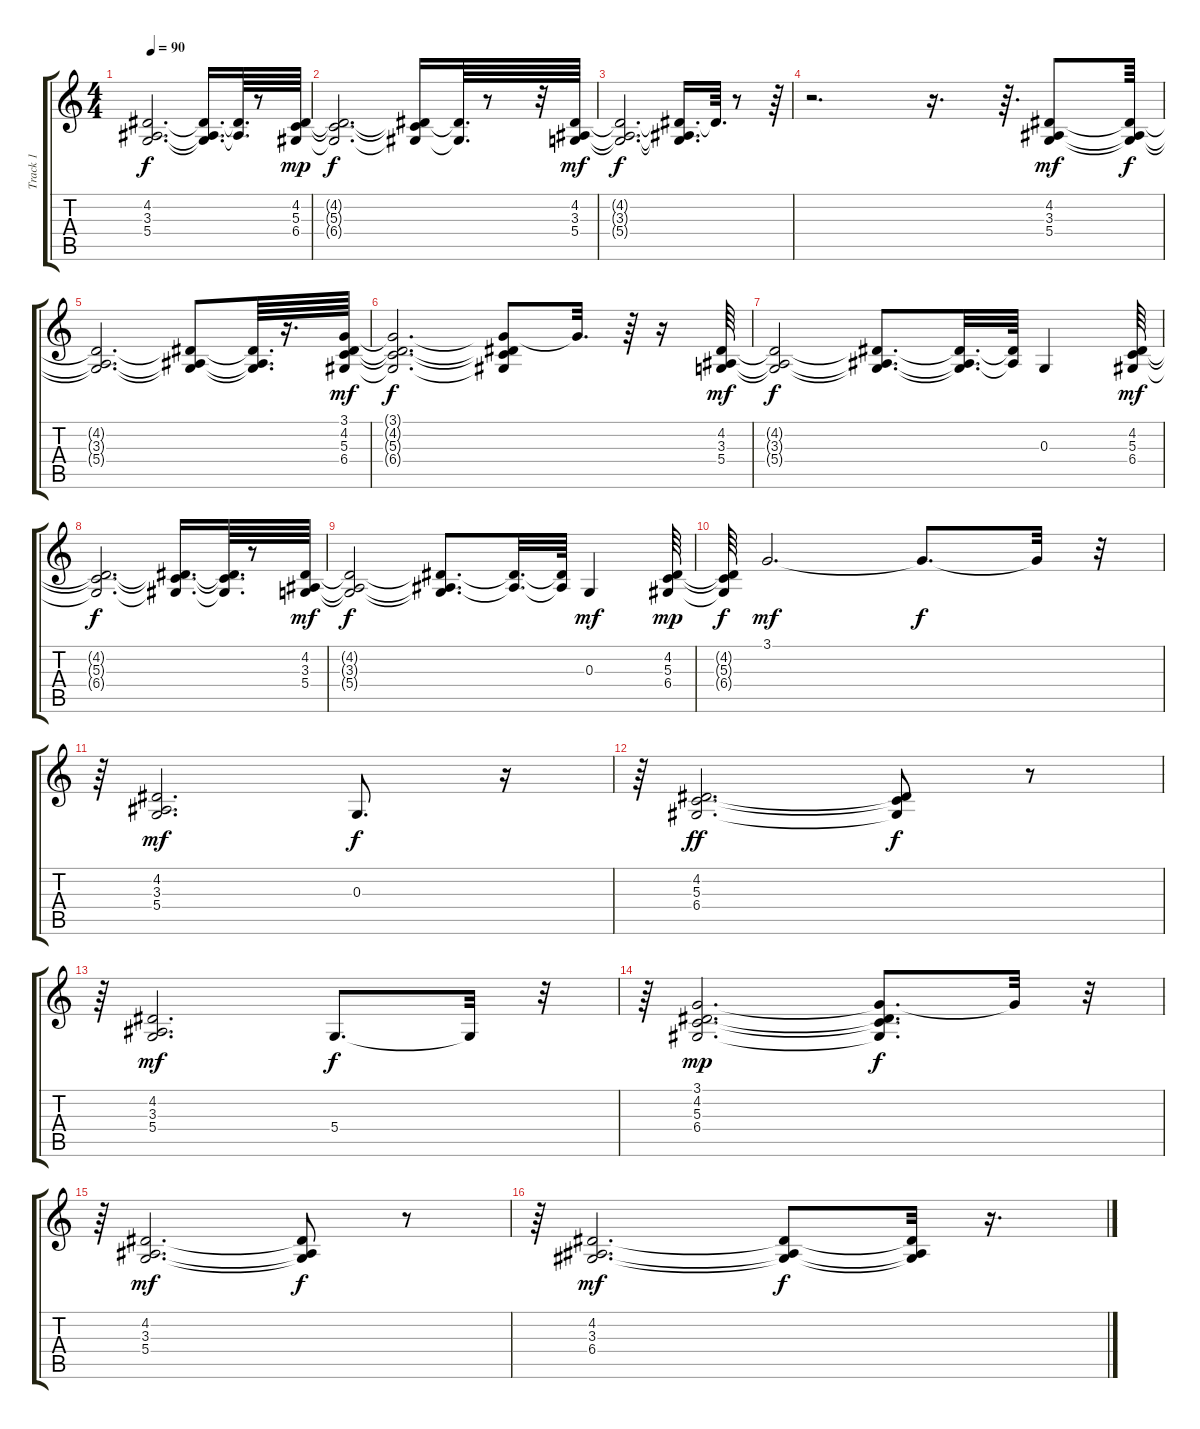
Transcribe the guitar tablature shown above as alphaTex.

\track ("Track 1" "Track 1") {instrument electricpiano2}
\staff {score tabs}
\tuning (E4 B3 G3 D3 A2 E2) {hide}
\ts (4 4)
\tempo 90
\clef g2
\ks c
(4.2{t} 3.3{t} 5.4{t}).2{d dy f} (4.2{t} 3.3{t} 5.4{t}).16{d} (4.2{t} 3.3{t}).64{d} r.8 (4.2 5.3 6.4).64{dy mp} |
(4.2{t} 5.3{t} 6.4{t}).2{d dy f} (4.2{t} 5.3{t} 6.4{t}).16 (4.2{t} 6.4{t}).64{d} r.8 r.32 (4.2 3.3 5.4).64{dy mf} |
(4.2{t} 3.3{t} 5.4{t}).2{d dy f} (4.2{t} 3.3{t} 5.4{t}).16{d} 4.2{t}.64{d} r.8 r.64 |
r.2{d} r.16{d} r.64{d} (4.2 3.3 5.4).8{dy mf} (4.2{t} 3.3{t} 5.4{t}).64{dy f} |
(4.2{t} 3.3{t} 5.4{t}).2{d} (4.2{t} 3.3{t} 5.4{t}).8 (4.2{t} 3.3{t} 5.4{t}).64{d} r.16{d} (3.1 4.2 5.3 6.4).64{dy mf} |
(3.1{t} 4.2{t} 5.3{t} 6.4{t}).2{d dy f} (3.1{t} 4.2{t} 5.3{t} 6.4{t}).8 3.1{t}.32{d} r.64 r.16 (4.2 3.3 5.4).64{dy mf} |
(4.2{t} 3.3{t} 5.4{t}).2{dy f} (4.2{t} 3.3{t} 5.4{t}).8{d} (4.2{t} 3.3{t} 5.4{t}).32{d} (4.2{t} 3.3{t}).64 0.3.4 (4.2 5.3 6.4).64{dy mf} |
(4.2{t} 5.3{t} 6.4{t}).2{d dy f} (4.2{t} 5.3{t} 6.4{t}).16{d} (4.2{t} 5.3{t} 6.4{t}).64{d} r.8 (4.2 3.3 5.4).64{dy mf} |
(4.2{t} 3.3{t} 5.4{t}).2{dy f} (4.2{t} 3.3{t} 5.4{t}).8{d} (4.2{t} 3.3{t}).32{d} (4.2{t} 3.3{t}).64 0.3.4{dy mf} (4.2 5.3 6.4).64{dy mp} |
(4.2{t} 5.3{t} 6.4{t}).64{dy f} 3.1.2{d dy mf} 3.1{t}.8{d dy f} 3.1{t}.32 r.32 |
r.64 (4.2 3.3 5.4).2{d dy mf} 0.3.8{d dy f} r.16 |
r.64 (4.2 5.3 6.4).2{d dy ff} (4.2{t} 5.3{t} 6.4{t}).8{dy f} r.8 |
r.64 (4.2 3.3 5.4).2{d dy mf} 5.4.8{d dy f} 5.4{t}.32 r.32 |
r.64 (3.1 4.2 5.3 6.4).2{d dy mp} (3.1{t} 4.2{t} 5.3{t} 6.4{t}).8{d dy f} 3.1{t}.32 r.32 |
r.64 (4.2 3.3 5.4).2{d dy mf} (4.2{t} 3.3{t} 5.4{t}).8{dy f} r.8 |
r.64 (4.2 3.3 6.4).2{d dy mf} (4.2{t} 3.3{t} 6.4{t}).8{dy f} (4.2{t} 3.3{t} 6.4{t}).32 r.16{d}
